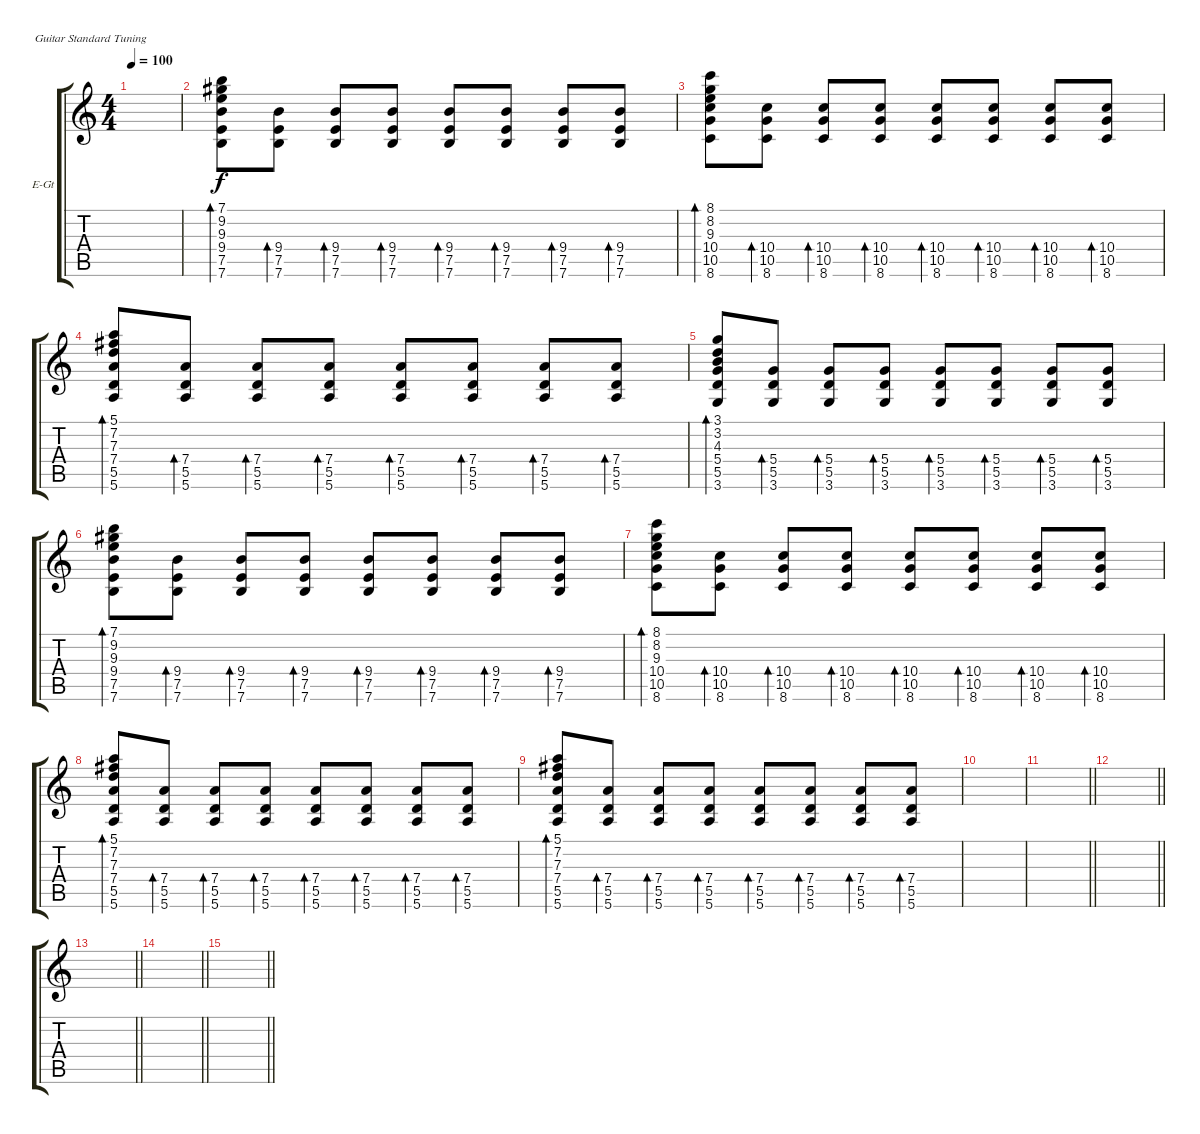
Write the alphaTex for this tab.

\bracketExtendMode groupsimilarinstruments
\firstSystemTrackNameOrientation horizontal
\otherSystemsTrackNameOrientation horizontal
\track ("guitar 2" "E-Gt") {instrument distortionguitar}
\staff {score tabs}
\tuning (E4 B3 G3 D3 A2 E2)
\ts (4 4)
\tempo 100
\clef g2
\ks c
|
(9.4 7.5 7.6 9.3 9.2 7.1).8{bd 60} (9.4 7.5 7.6).8{bd 60} (9.4 7.5 7.6).8{bd 60} (9.4 7.5 7.6).8{bd 60} (9.4 7.5 7.6).8{bd 60} (9.4 7.5 7.6).8{bd 60} (9.4 7.5 7.6).8{bd 60} (9.4 7.5 7.6).8{bd 60} |
(10.4 10.5 8.6 8.1 8.2 9.3).8{bd 60} (10.4 10.5 8.6).8{bd 60} (10.4 10.5 8.6).8{bd 60} (10.4 10.5 8.6).8{bd 60} (10.4 10.5 8.6).8{bd 60} (10.4 10.5 8.6).8{bd 60} (10.4 10.5 8.6).8{bd 60} (10.4 10.5 8.6).8{bd 60} |
(7.4 5.5 5.6 7.3 7.2 5.1).8{bd 60} (7.4 5.5 5.6).8{bd 60} (7.4 5.5 5.6).8{bd 60} (7.4 5.5 5.6).8{bd 60} (7.4 5.5 5.6).8{bd 60} (7.4 5.5 5.6).8{bd 60} (7.4 5.5 5.6).8{bd 60} (7.4 5.5 5.6).8{bd 60} |
(5.4 5.5 3.6 3.1 3.2 4.3).8{bd 60} (5.4 5.5 3.6).8{bd 60} (5.4 5.5 3.6).8{bd 60} (5.4 5.5 3.6).8{bd 60} (5.4 5.5 3.6).8{bd 60} (5.4 5.5 3.6).8{bd 60} (5.4 5.5 3.6).8{bd 60} (5.4 5.5 3.6).8{bd 60} |
(9.4 7.5 7.6 9.3 9.2 7.1).8{bd 60} (9.4 7.5 7.6).8{bd 60} (9.4 7.5 7.6).8{bd 60} (9.4 7.5 7.6).8{bd 60} (9.4 7.5 7.6).8{bd 60} (9.4 7.5 7.6).8{bd 60} (9.4 7.5 7.6).8{bd 60} (9.4 7.5 7.6).8{bd 60} |
(10.4 10.5 8.6 8.1 8.2 9.3).8{bd 60} (10.4 10.5 8.6).8{bd 60} (10.4 10.5 8.6).8{bd 60} (10.4 10.5 8.6).8{bd 60} (10.4 10.5 8.6).8{bd 60} (10.4 10.5 8.6).8{bd 60} (10.4 10.5 8.6).8{bd 60} (10.4 10.5 8.6).8{bd 60} |
(7.4 5.5 5.6 7.3 7.2 5.1).8{bd 60} (7.4 5.5 5.6).8{bd 60} (7.4 5.5 5.6).8{bd 60} (7.4 5.5 5.6).8{bd 60} (7.4 5.5 5.6).8{bd 60} (7.4 5.5 5.6).8{bd 60} (7.4 5.5 5.6).8{bd 60} (7.4 5.5 5.6).8{bd 60} |
(7.4 5.5 5.6 5.1 7.2 7.3).8{bd 60} (7.4 5.5 5.6).8{bd 60} (7.4 5.5 5.6).8{bd 60} (7.4 5.5 5.6).8{bd 60} (7.4 5.5 5.6).8{bd 60} (7.4 5.5 5.6).8{bd 60} (7.4 5.5 5.6).8{bd 60} (7.4 5.5 5.6).8{bd 60} |
|
\barLineRight lightlight
|
\barLineRight lightlight
|
\barLineRight lightlight
|
\barLineRight lightlight
|
\barLineRight lightlight
